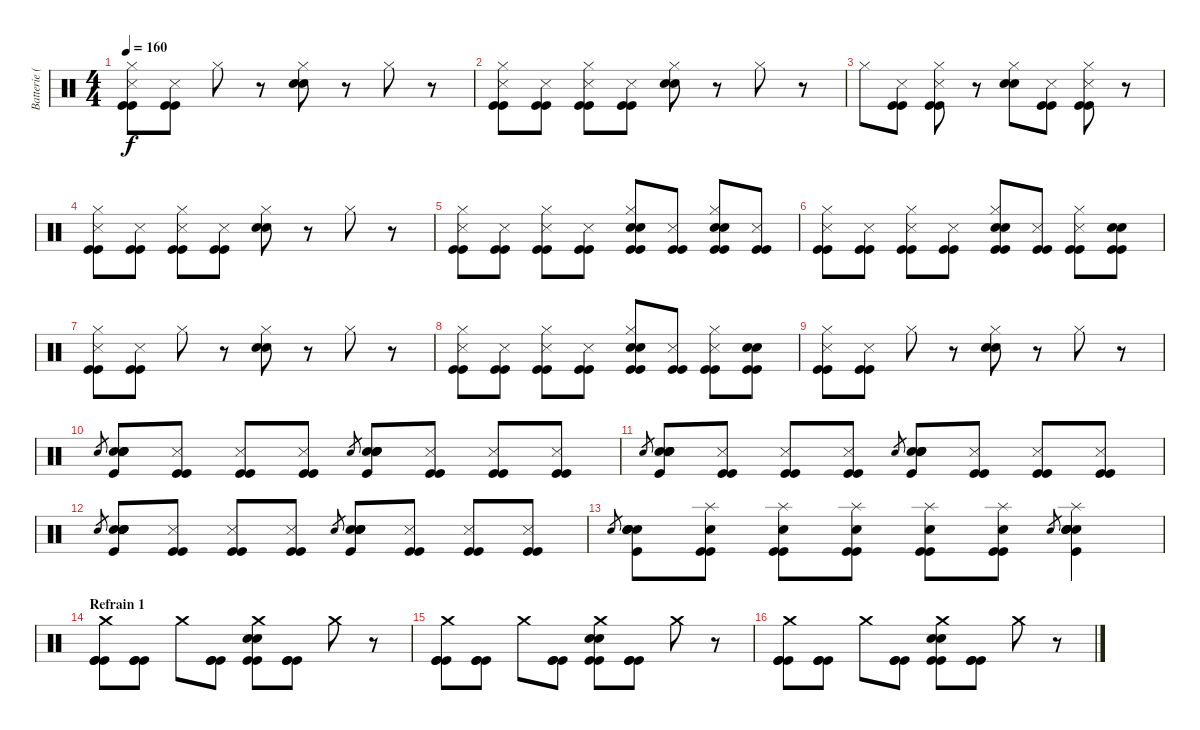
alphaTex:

\track ("Batterie ( Dom )" "Batterie (") {instrument percussion}
\staff {score}
\articulation defaults
\ts (4 4)
\tempo 160
\clef neutral
\ks c
("Kick (hit)" "Kick (hit)" "Snare (side stick) 3" "Hi-Hat (closed)").8{dy f} ("Kick (hit)" "Kick (hit)" "Snare (side stick) 3").8 "Hi-Hat (closed)".8 r.8 ("Electric Snare (hit)" "Electric Snare (hit)" "Hi-Hat (closed)").8 r.8 "Hi-Hat (closed)".8 r.8 |
("Kick (hit)" "Kick (hit)" "Snare (side stick) 3" "Hi-Hat (closed)").8 ("Kick (hit)" "Kick (hit)" "Snare (side stick) 3").8 ("Kick (hit)" "Kick (hit)" "Snare (side stick) 3" "Hi-Hat (closed)").8 ("Kick (hit)" "Kick (hit)" "Snare (side stick) 3").8 ("Electric Snare (hit)" "Electric Snare (hit)" "Hi-Hat (closed)").8 r.8 "Hi-Hat (closed)".8 r.8 |
"Hi-Hat (closed)".8 ("Kick (hit)" "Kick (hit)" "Snare (side stick) 3").8 ("Kick (hit)" "Kick (hit)" "Snare (side stick) 3" "Hi-Hat (closed)").8 r.8 ("Electric Snare (hit)" "Electric Snare (hit)" "Hi-Hat (closed)").8 ("Kick (hit)" "Kick (hit)" "Snare (side stick) 3").8 ("Kick (hit)" "Kick (hit)" "Snare (side stick) 3" "Hi-Hat (closed)").8 r.8 |
("Kick (hit)" "Kick (hit)" "Snare (side stick) 3" "Hi-Hat (closed)").8 ("Kick (hit)" "Kick (hit)" "Snare (side stick) 3").8 ("Kick (hit)" "Kick (hit)" "Snare (side stick) 3" "Hi-Hat (closed)").8 ("Kick (hit)" "Kick (hit)" "Snare (side stick) 3").8 ("Electric Snare (hit)" "Electric Snare (hit)" "Hi-Hat (closed)").8 r.8 "Hi-Hat (closed)".8 r.8 |
("Kick (hit)" "Kick (hit)" "Snare (side stick) 3" "Hi-Hat (closed)").8 ("Kick (hit)" "Kick (hit)" "Snare (side stick) 3").8 ("Kick (hit)" "Kick (hit)" "Snare (side stick) 3" "Hi-Hat (closed)").8 ("Kick (hit)" "Kick (hit)" "Snare (side stick) 3").8 ("Kick (hit)" "Kick (hit)" "Electric Snare (hit)" "Electric Snare (hit)" "Hi-Hat (closed)").8 ("Kick (hit)" "Kick (hit)" "Snare (side stick) 3").8 ("Kick (hit)" "Kick (hit)" "Electric Snare (hit)" "Electric Snare (hit)" "Hi-Hat (closed)").8 ("Kick (hit)" "Kick (hit)" "Snare (side stick) 3").8 |
("Kick (hit)" "Kick (hit)" "Snare (side stick) 3" "Hi-Hat (closed)").8 ("Kick (hit)" "Kick (hit)" "Snare (side stick) 3").8 ("Kick (hit)" "Kick (hit)" "Snare (side stick) 3" "Hi-Hat (closed)").8 ("Kick (hit)" "Kick (hit)" "Snare (side stick) 3").8 ("Kick (hit)" "Kick (hit)" "Electric Snare (hit)" "Electric Snare (hit)" "Hi-Hat (closed)").8 ("Kick (hit)" "Kick (hit)" "Snare (side stick) 3").8 ("Kick (hit)" "Kick (hit)" "Snare (side stick) 3" "Hi-Hat (closed)").8 ("Kick (hit)" "Kick (hit)" "Electric Snare (hit)" "Electric Snare (hit)").8 |
("Kick (hit)" "Kick (hit)" "Snare (side stick) 3" "Hi-Hat (closed)").8 ("Kick (hit)" "Kick (hit)" "Snare (side stick) 3").8 "Hi-Hat (closed)".8 r.8 ("Electric Snare (hit)" "Electric Snare (hit)" "Hi-Hat (closed)").8 r.8 "Hi-Hat (closed)".8 r.8 |
("Kick (hit)" "Kick (hit)" "Snare (side stick) 3" "Hi-Hat (closed)").8 ("Kick (hit)" "Kick (hit)" "Snare (side stick) 3").8 ("Kick (hit)" "Kick (hit)" "Snare (side stick) 3" "Hi-Hat (closed)").8 ("Kick (hit)" "Kick (hit)" "Snare (side stick) 3").8 ("Kick (hit)" "Kick (hit)" "Electric Snare (hit)" "Electric Snare (hit)" "Hi-Hat (closed)").8 ("Kick (hit)" "Kick (hit)" "Snare (side stick) 3").8 ("Kick (hit)" "Kick (hit)" "Snare (side stick) 3" "Hi-Hat (closed)").8 ("Kick (hit)" "Kick (hit)" "Electric Snare (hit)" "Electric Snare (hit)").8 |
("Kick (hit)" "Kick (hit)" "Snare (side stick) 3" "Hi-Hat (closed)").8 ("Kick (hit)" "Kick (hit)" "Snare (side stick) 3").8 "Hi-Hat (closed)".8 r.8 ("Electric Snare (hit)" "Electric Snare (hit)" "Hi-Hat (closed)").8 r.8 "Hi-Hat (closed)".8 r.8 |
\section ("" "")
"Electric Snare (hit)".8{gr} ("Kick (hit)" "Electric Snare (hit)" "Electric Snare (hit)" "Electric Snare (hit)" "Electric Snare (hit)").8 ("Kick (hit)" "Kick (hit)" "Snare (side stick) 3").8 ("Kick (hit)" "Kick (hit)" "Snare (side stick) 3").8 ("Kick (hit)" "Kick (hit)" "Snare (side stick) 3").8 "Electric Snare (hit)".8{gr} ("Kick (hit)" "Electric Snare (hit)" "Electric Snare (hit)" "Electric Snare (hit)" "Electric Snare (hit)").8 ("Kick (hit)" "Kick (hit)" "Snare (side stick) 3").8 ("Kick (hit)" "Kick (hit)" "Snare (side stick) 3").8 ("Kick (hit)" "Kick (hit)" "Snare (side stick) 3").8 |
"Electric Snare (hit)".8{gr} ("Kick (hit)" "Electric Snare (hit)" "Electric Snare (hit)" "Electric Snare (hit)" "Electric Snare (hit)").8 ("Kick (hit)" "Kick (hit)" "Snare (side stick) 3").8 ("Kick (hit)" "Kick (hit)" "Snare (side stick) 3").8 ("Kick (hit)" "Kick (hit)" "Snare (side stick) 3").8 "Electric Snare (hit)".8{gr} ("Kick (hit)" "Electric Snare (hit)" "Electric Snare (hit)" "Electric Snare (hit)" "Electric Snare (hit)").8 ("Kick (hit)" "Kick (hit)" "Snare (side stick) 3").8 ("Kick (hit)" "Kick (hit)" "Snare (side stick) 3").8 ("Kick (hit)" "Kick (hit)" "Snare (side stick) 3").8 |
"Electric Snare (hit)".8{gr} ("Kick (hit)" "Electric Snare (hit)" "Electric Snare (hit)" "Electric Snare (hit)" "Electric Snare (hit)").8 ("Kick (hit)" "Kick (hit)" "Snare (side stick) 3").8 ("Kick (hit)" "Kick (hit)" "Snare (side stick) 3").8 ("Kick (hit)" "Kick (hit)" "Snare (side stick) 3").8 "Electric Snare (hit)".8{gr} ("Kick (hit)" "Electric Snare (hit)" "Electric Snare (hit)" "Electric Snare (hit)" "Electric Snare (hit)").8 ("Kick (hit)" "Kick (hit)" "Snare (side stick) 3").8 ("Kick (hit)" "Kick (hit)" "Snare (side stick) 3").8 ("Kick (hit)" "Kick (hit)" "Snare (side stick) 3").8 |
"Electric Snare (hit)".8{gr} ("Kick (hit)" "Electric Snare (hit)" "Electric Snare (hit)" "Electric Snare (hit)" "Electric Snare (hit)").8 ("Kick (hit)" "Kick (hit)" "Snare (hit) 2" "Splash (hit)").8 ("Kick (hit)" "Kick (hit)" "Snare (hit) 2" "Splash (hit)").8 ("Kick (hit)" "Kick (hit)" "Snare (hit) 2" "Splash (hit)").8 ("Kick (hit)" "Kick (hit)" "Snare (hit) 2" "Splash (hit)").8 ("Kick (hit)" "Kick (hit)" "Snare (hit) 2" "Splash (hit)").8 "Electric Snare (hit)".8{gr} ("Kick (hit)" "Electric Snare (hit)" "Electric Snare (hit)" "Electric Snare (hit)" "Electric Snare (hit)" "Splash (hit)").4 |
\section ("" "Refrain 1")
("Kick (hit)" "Kick (hit)" "Kick (hit)" "Crash medium (hit)").8 ("Kick (hit)" "Kick (hit)" "Kick (hit)").8 "Crash medium (hit)".8 ("Kick (hit)" "Kick (hit)" "Kick (hit)").8 ("Kick (hit)" "Kick (hit)" "Electric Snare (hit)" "Electric Snare (hit)" "Crash medium (hit)").8 ("Kick (hit)" "Kick (hit)" "Kick (hit)").8 "Crash medium (hit)".8 r.8 |
("Kick (hit)" "Kick (hit)" "Kick (hit)" "Crash medium (hit)").8 ("Kick (hit)" "Kick (hit)" "Kick (hit)").8 "Crash medium (hit)".8 ("Kick (hit)" "Kick (hit)" "Kick (hit)").8 ("Kick (hit)" "Kick (hit)" "Electric Snare (hit)" "Electric Snare (hit)" "Crash medium (hit)").8 ("Kick (hit)" "Kick (hit)" "Kick (hit)").8 "Crash medium (hit)".8 r.8 |
("Kick (hit)" "Kick (hit)" "Kick (hit)" "Crash medium (hit)").8 ("Kick (hit)" "Kick (hit)" "Kick (hit)").8 "Crash medium (hit)".8 ("Kick (hit)" "Kick (hit)" "Kick (hit)").8 ("Kick (hit)" "Kick (hit)" "Electric Snare (hit)" "Electric Snare (hit)" "Crash medium (hit)").8 ("Kick (hit)" "Kick (hit)" "Kick (hit)").8 "Crash medium (hit)".8 r.8
